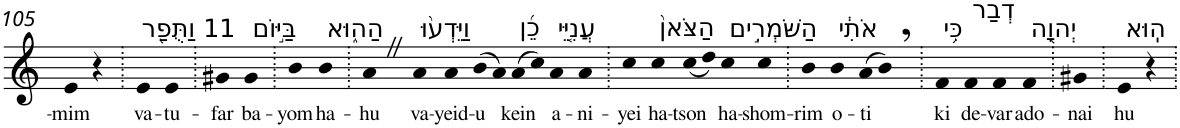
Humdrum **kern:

**kern	**text
*part1	*part1
*staff1	*staff1
*I"Piano	*
*I'Pno	*
!!LO:PB:g=z
*clefG2	*
*k[]	*
=105	=105
!	!LO:LY:b
4e	-mim
4r	.
=106.	=106.
!LO:TX:a:t=11 וַתֻּפַ֖ר	!
!	!LO:LY:b
4e	va-
!	!LO:LY:b
4e	-tu-
=107.	=107.
!	!LO:LY:b
4g#X	-far
!LO:TX:a:t=בַּיּ֣וֹם	!
!	!LO:LY:b
4g#	ba-
=108.	=108.
!	!LO:LY:b
4b	-yom
!LO:TX:a:t=הַה֑וּא	!
!	!LO:LY:b
4b	ha-
=109.	=109.
!	!LO:LY:b
4aZ	-hu
!LO:TX:a:t=וַיֵּדְע֨וּ	!
!	!LO:LY:b
4a	va-
!	!LO:LY:b
4a	-yeid-
!	!LO:LY:b
(>8b	-u
8a)	.
!LO:TX:a:t=כֵ֜ן	!
!	!LO:LY:b
(>8a	kein
8cc)	.
!LO:TX:a:t=עֲנִיֵּ֤י	!
!	!LO:LY:b
4a	a-
!	!LO:LY:b
4a	-ni-
=110.	=110.
!	!LO:LY:b
4cc	-yei
!LO:TX:a:t=הַצֹּאן֙	!
!	!LO:LY:b
4cc	ha-
!	!LO:LY:b
(<8cc	-tson
8dd)	.
!LO:TX:a:t=הַשֹּׁמְרִ֣ים	!
!	!LO:LY:b
4cc	ha-
!	!LO:LY:b
4cc	-shom-
=111.	=111.
!	!LO:LY:b
4b	-rim
!LO:TX:a:t=אֹתִ֔י	!
!	!LO:LY:b
4b	o-
!	!LO:LY:b
(>8a	-ti
8b,)	.
=112.	=112.
!LO:TX:a:t=כִּ֥י	!
!	!LO:LY:b
4f	ki
!LO:TX:a:t=דְבַר	!
!	!LO:LY:b
4f	de-
!	!LO:LY:b
4f	-var
!LO:TX:a:t=יְהוָ֖ה	!
!	!LO:LY:b
4f	ado-
=113.	=113.
!	!LO:LY:b
4g#X	-nai
=114.	=114.
!LO:TX:a:t=הֽוּא	!
!	!LO:LY:b
4e	hu
4r	.
=.	=.
*-	*-
